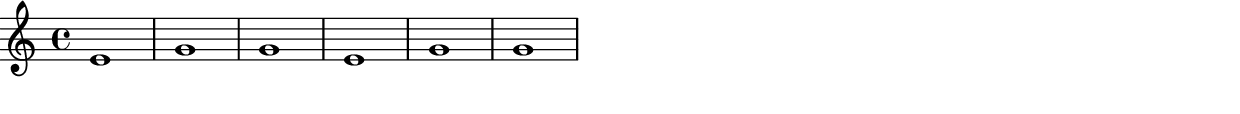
%% Generated by lilypond-book
%% Options: [exampleindent=10.16\mm,indent=0\mm,line-width=160\mm]
\include "lilypond-book-preamble.ly"


% ****************************************************************
% Start cut-&-pastable-section
% ****************************************************************

#(ly:set-option 'eps-box-padding 3.000000)



\paper {
  indent = 0\mm
  line-width = 160\mm
  % offset the left padding, also add 1mm as lilypond creates cropped
  % images with a little space on the right
  line-width = #(- line-width (* mm  3.000000) (* mm 1))
}

\layout {
  
}




% ****************************************************************
% ly snippet:
% ****************************************************************
\sourcefilename "/lilypond-2.24.3/input/regression/repeat-dc-v-ds.ly"
\sourcefileline 0
\version "2.23.6"

\header {
  texidoc="When jumps to different targets occur simultaneously,
LilyPond ignores one and issues a warning.  Either a @emph{D.C.} or a
@emph{D.S.} instruction, but not both, is expected.  Unfolding is not
affected: this case unfolds to EGGEGG."
}

#(ly:set-option 'warning-as-error #t)
#(ly:expect-warning (ly:translate-cpp-warning-scheme
                     "conflict with event: `%s'") "dal-segno-event")
#(ly:expect-warning (ly:translate-cpp-warning-scheme
                     "discarding event: `%s'") "dal-segno-event")

piece = \new Voice \fixed c' {
  \repeat segno 2 {
    e1
    \repeat segno 2 {
      g1
    }
  }
}

\score { \piece }
\score { \unfoldRepeats \piece }



% ****************************************************************
% end ly snippet
% ****************************************************************
